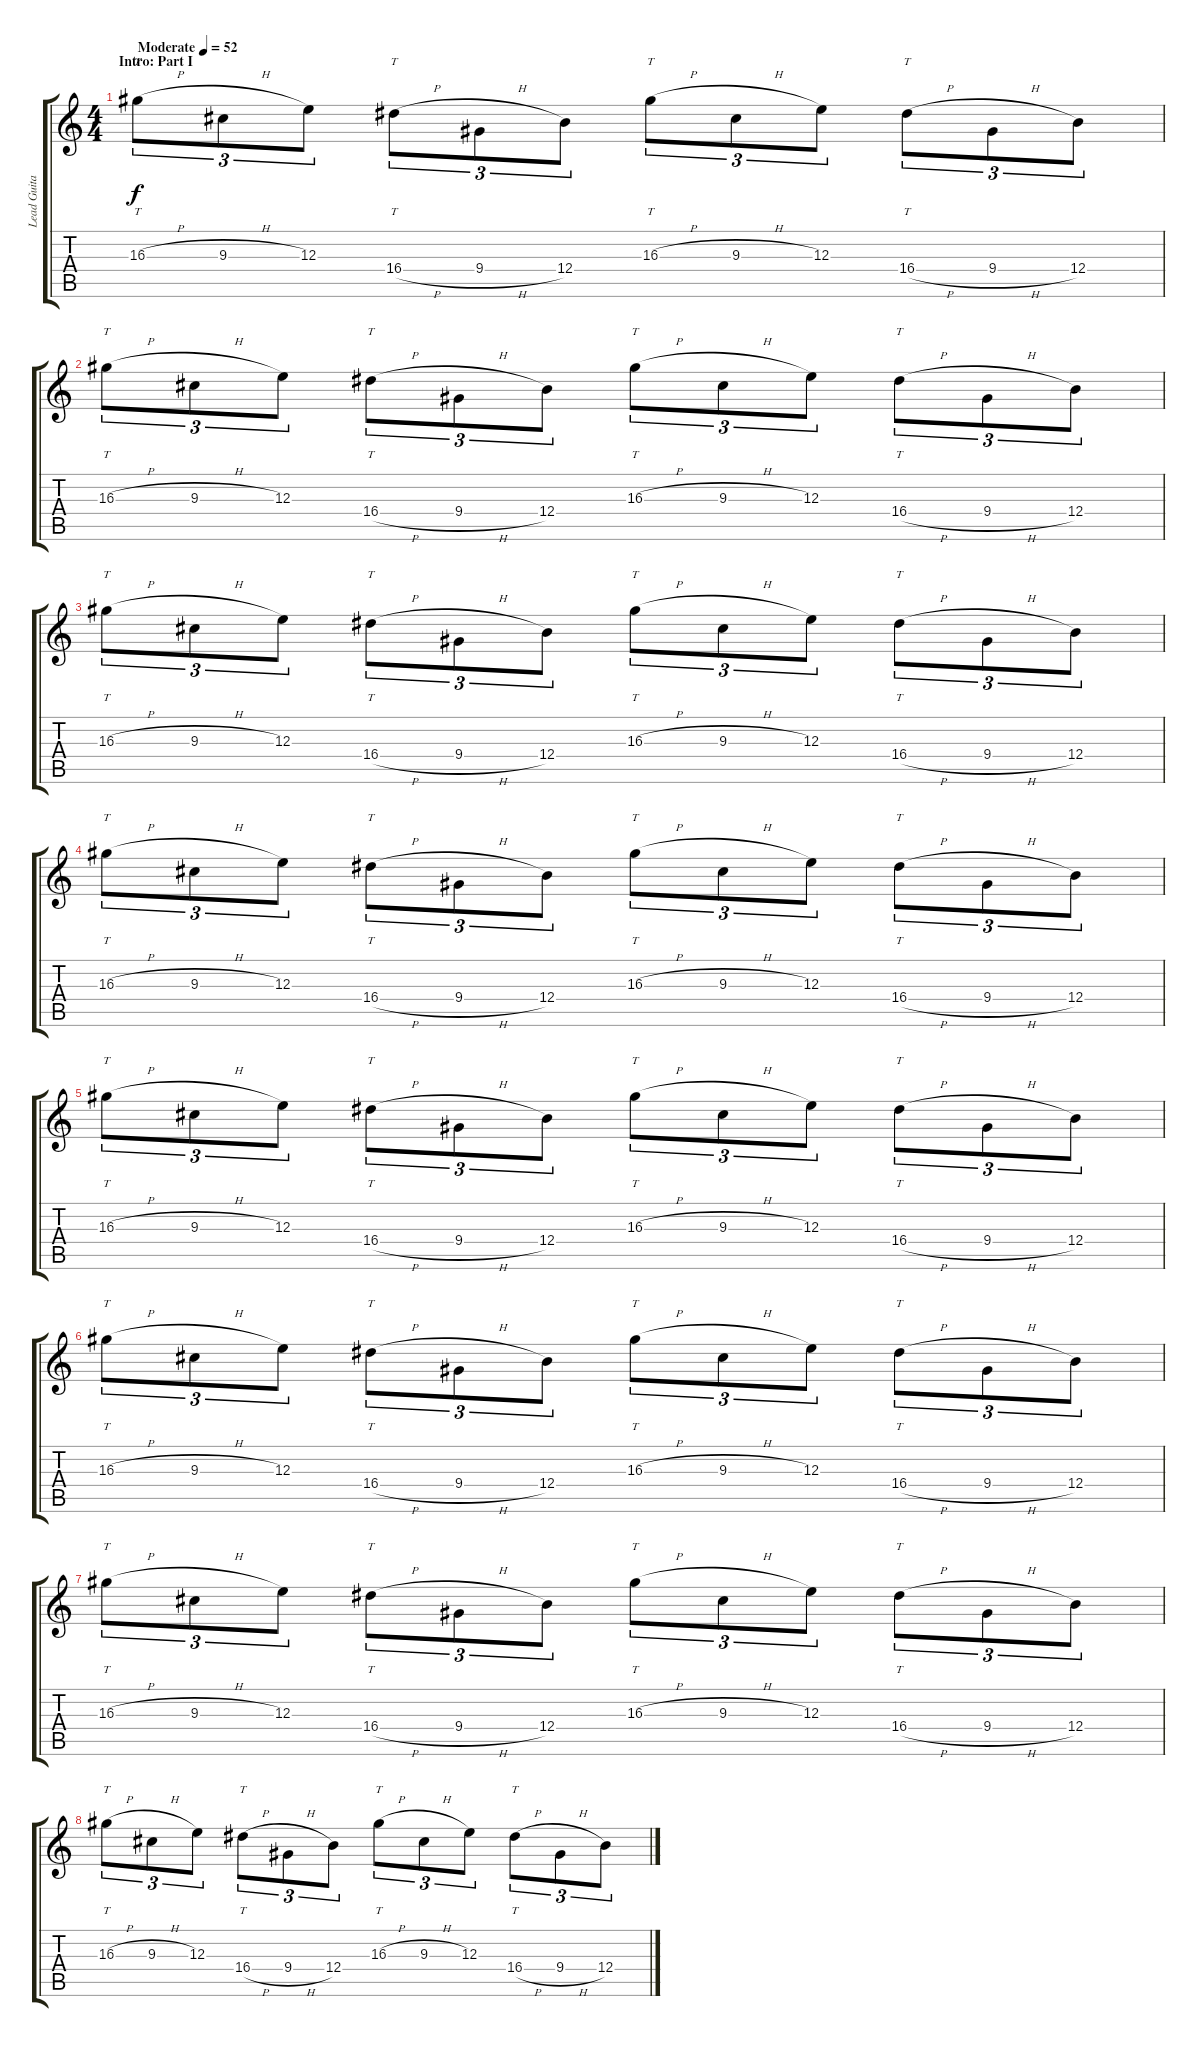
\track ("Lead Guitar (Distortion w/ Delay)" "Lead Guita") {instrument distortionguitar}
\staff {score tabs}
\tuning (Db4 Ab3 E3 B2 Gb2 Db2) {hide}
\ts (4 4)
\section ("" "Intro: Part I")
\tempo (52 "Moderate")
\clef g2
\ks c
16.3{h}.8{tt tu (3 2) dy f instrument distortionguitar} 9.3{h}.8{tu (3 2)} 12.3.8{tu (3 2)} 16.4{h}.8{tt tu (3 2)} 9.4{h}.8{tu (3 2)} 12.4.8{tu (3 2)} 16.3{h}.8{tt tu (3 2)} 9.3{h}.8{tu (3 2)} 12.3.8{tu (3 2)} 16.4{h}.8{tt tu (3 2)} 9.4{h}.8{tu (3 2)} 12.4.8{tu (3 2)} |
16.3{h}.8{tt tu (3 2)} 9.3{h}.8{tu (3 2)} 12.3.8{tu (3 2)} 16.4{h}.8{tt tu (3 2)} 9.4{h}.8{tu (3 2)} 12.4.8{tu (3 2)} 16.3{h}.8{tt tu (3 2)} 9.3{h}.8{tu (3 2)} 12.3.8{tu (3 2)} 16.4{h}.8{tt tu (3 2)} 9.4{h}.8{tu (3 2)} 12.4.8{tu (3 2)} |
16.3{h}.8{tt tu (3 2)} 9.3{h}.8{tu (3 2)} 12.3.8{tu (3 2)} 16.4{h}.8{tt tu (3 2)} 9.4{h}.8{tu (3 2)} 12.4.8{tu (3 2)} 16.3{h}.8{tt tu (3 2)} 9.3{h}.8{tu (3 2)} 12.3.8{tu (3 2)} 16.4{h}.8{tt tu (3 2)} 9.4{h}.8{tu (3 2)} 12.4.8{tu (3 2)} |
16.3{h}.8{tt tu (3 2)} 9.3{h}.8{tu (3 2)} 12.3.8{tu (3 2)} 16.4{h}.8{tt tu (3 2)} 9.4{h}.8{tu (3 2)} 12.4.8{tu (3 2)} 16.3{h}.8{tt tu (3 2)} 9.3{h}.8{tu (3 2)} 12.3.8{tu (3 2)} 16.4{h}.8{tt tu (3 2)} 9.4{h}.8{tu (3 2)} 12.4.8{tu (3 2)} |
16.3{h}.8{tt tu (3 2)} 9.3{h}.8{tu (3 2)} 12.3.8{tu (3 2)} 16.4{h}.8{tt tu (3 2)} 9.4{h}.8{tu (3 2)} 12.4.8{tu (3 2)} 16.3{h}.8{tt tu (3 2)} 9.3{h}.8{tu (3 2)} 12.3.8{tu (3 2)} 16.4{h}.8{tt tu (3 2)} 9.4{h}.8{tu (3 2)} 12.4.8{tu (3 2)} |
16.3{h}.8{tt tu (3 2)} 9.3{h}.8{tu (3 2)} 12.3.8{tu (3 2)} 16.4{h}.8{tt tu (3 2)} 9.4{h}.8{tu (3 2)} 12.4.8{tu (3 2)} 16.3{h}.8{tt tu (3 2)} 9.3{h}.8{tu (3 2)} 12.3.8{tu (3 2)} 16.4{h}.8{tt tu (3 2)} 9.4{h}.8{tu (3 2)} 12.4.8{tu (3 2)} |
16.3{h}.8{tt tu (3 2)} 9.3{h}.8{tu (3 2)} 12.3.8{tu (3 2)} 16.4{h}.8{tt tu (3 2)} 9.4{h}.8{tu (3 2)} 12.4.8{tu (3 2)} 16.3{h}.8{tt tu (3 2)} 9.3{h}.8{tu (3 2)} 12.3.8{tu (3 2)} 16.4{h}.8{tt tu (3 2)} 9.4{h}.8{tu (3 2)} 12.4.8{tu (3 2)} |
16.3{h}.8{tt tu (3 2)} 9.3{h}.8{tu (3 2)} 12.3.8{tu (3 2)} 16.4{h}.8{tt tu (3 2)} 9.4{h}.8{tu (3 2)} 12.4.8{tu (3 2)} 16.3{h}.8{tt tu (3 2)} 9.3{h}.8{tu (3 2)} 12.3.8{tu (3 2)} 16.4{h}.8{tt tu (3 2)} 9.4{h}.8{tu (3 2)} 12.4.8{tu (3 2)}
